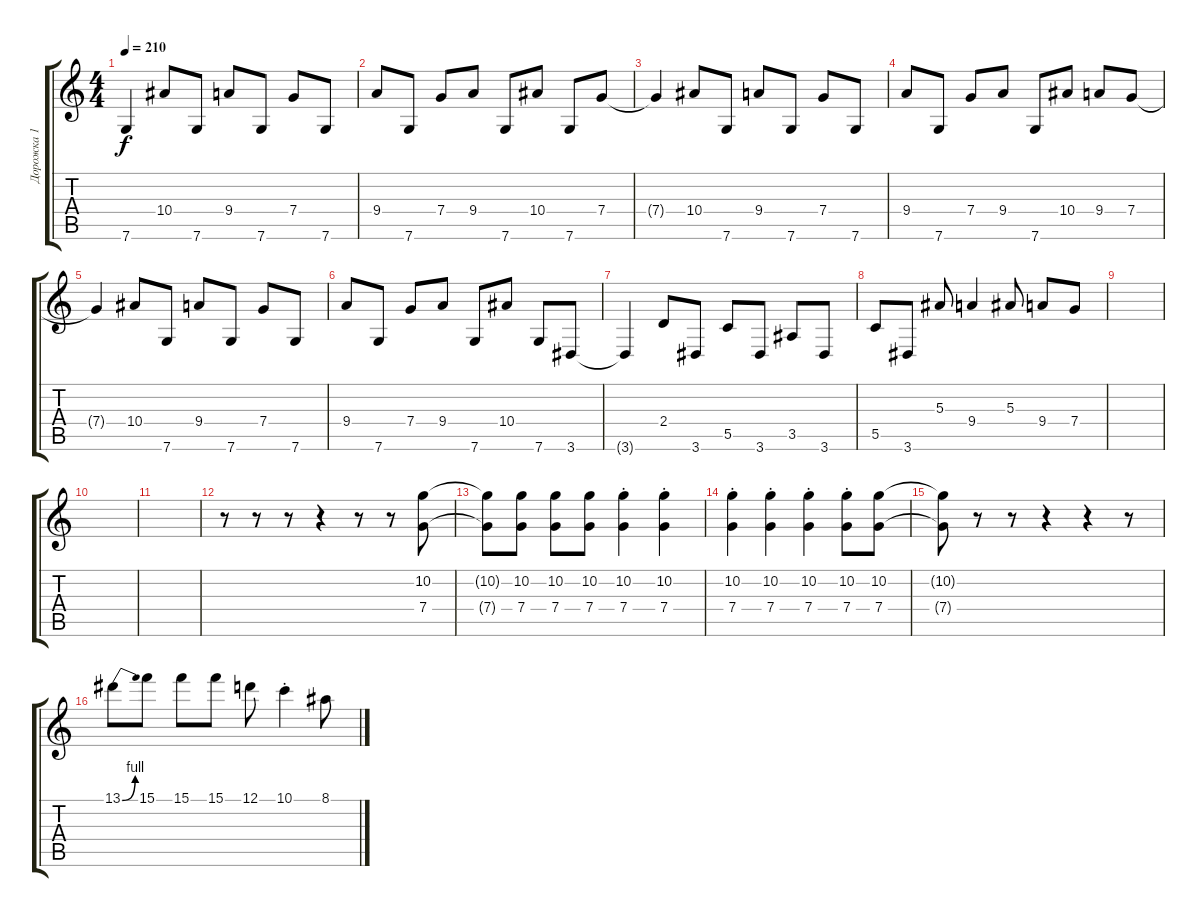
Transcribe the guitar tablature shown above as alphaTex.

\track ("Дорожка 1" "Дорожка 1") {instrument distortionguitar}
\staff {score tabs}
\tuning (D4 A3 F3 C3 G2 C2) {hide}
\ts (4 4)
\tempo 210
\clef g2
\ks c
7.6.4{dy f} 10.4.8 7.6.8 9.4.8 7.6.8 7.4.8 7.6.8 |
9.4.8 7.6.8 7.4.8 9.4.8 7.6.8 10.4.8 7.6.8 7.4.8 |
7.4{t}.4 10.4.8 7.6.8 9.4.8 7.6.8 7.4.8 7.6.8 |
9.4.8 7.6.8 7.4.8 9.4.8 7.6.8 10.4.8 9.4.8 7.4.8 |
7.4{t}.4 10.4.8 7.6.8 9.4.8 7.6.8 7.4.8 7.6.8 |
9.4.8 7.6.8 7.4.8 9.4.8 7.6.8 10.4.8 7.6.8 3.6.8 |
3.6{t}.4 2.4.8 3.6.8 5.5.8 3.6.8 3.5.8 3.6.8 |
5.5.8 3.6.8 5.3.8 9.4.4 5.3.8 9.4.8 7.4.8 |
|
|
|
r.8 r.8 r.8 r.4 r.8 r.8 (10.2 7.4).8 |
(10.2{t} 7.4{t}).8 (10.2 7.4).8 (10.2 7.4).8 (10.2 7.4).8 (10.2{st} 7.4{st}).4 (10.2{st} 7.4{st}).4 |
(10.2{st} 7.4{st}).4 (10.2{st} 7.4{st}).4 (10.2{st} 7.4{st}).4 (10.2{st} 7.4{st}).8 (10.2 7.4).8 |
(10.2{t} 7.4{t}).8 r.8 r.8 r.4 r.4 r.8 |
13.1{be (bend 0 0 60 4)}.8 15.1.8 15.1.8 15.1.8 12.1.8 10.1{st}.4 8.1.8
